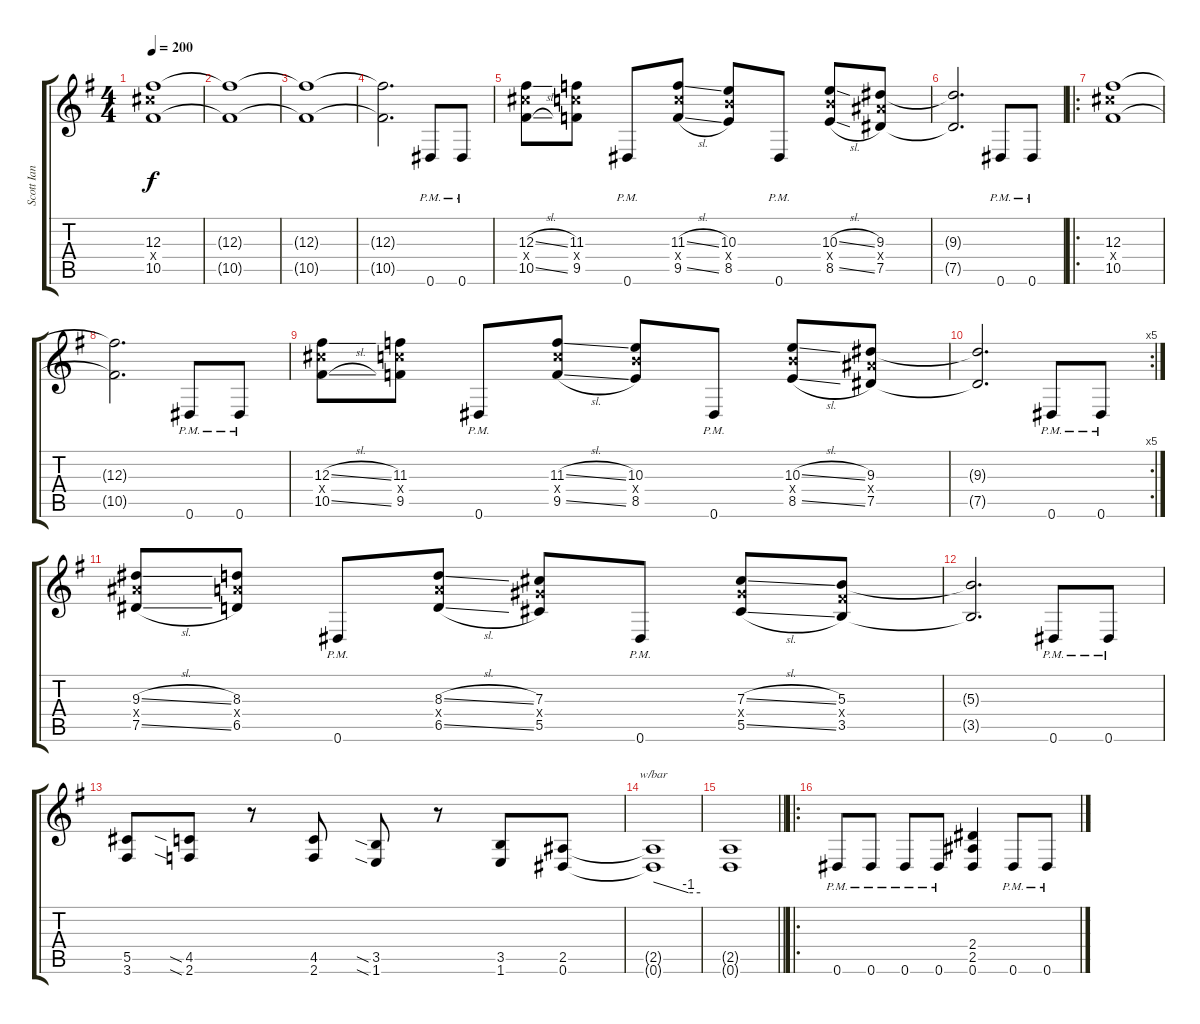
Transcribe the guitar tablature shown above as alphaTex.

\track ("Scott Ian" "Scott Ian") {instrument distortionguitar}
\staff {score tabs}
\tuning (Eb4 Bb3 Gb3 Db3 Ab2 Eb2) {hide}
\ts (4 4)
\tempo 200
\clef g2
\ks g
(12.3 12.4{x} 10.5).1{dy f instrument distortionguitar} |
(12.3{t} 10.5{t}).1 |
(12.3{t} 10.5{t}).1 |
(12.3{t} 10.5{t}).2{d} 0.6{pm}.8 0.6{pm}.8 |
(12.3{sl} 12.4{x} 10.5{sl}).8 (11.3 11.4{x} 9.5).8 0.6{pm}.8 (11.3{sl} 11.4{x} 9.5{sl}).8 (10.3 10.4{x} 8.5).8 0.6{pm}.8 (10.3{sl} 10.4{x} 8.5{sl}).8 (9.3 9.4{x} 7.5).8 |
(9.3{t} 7.5{t}).2{d} 0.6{pm}.8 0.6{pm}.8 |
\ro
(12.3 12.4{x} 10.5).1 |
(12.3{t} 10.5{t}).2{d} 0.6{pm}.8 0.6{pm}.8 |
(12.3{sl} 12.4{x} 10.5{sl}).8 (11.3 11.4{x} 9.5).8 0.6{pm}.8 (11.3{sl} 11.4{x} 9.5{sl}).8 (10.3 10.4{x} 8.5).8 0.6{pm}.8 (10.3{sl} 10.4{x} 8.5{sl}).8 (9.3 9.4{x} 7.5).8 |
\rc 5
(9.3{t} 7.5{t}).2{d} 0.6{pm}.8 0.6{pm}.8 |
(9.3{sl} 9.4{x} 7.5{sl}).8 (8.3 8.4{x} 6.5).8 0.6{pm}.8 (8.3{sl} 8.4{x} 6.5{sl}).8 (7.3 7.4{x} 5.5).8 0.6{pm}.8 (7.3{sl} 7.4{x} 5.5{sl}).8 (5.3 5.4{x} 3.5).8 |
(5.3{t} 3.5{t}).2{d} 0.6{pm}.8 0.6{pm}.8 |
(5.5 3.6).8 (4.5{sia} 2.6{sia}).8 r.8 (4.5 2.6).8 (3.5{sia} 1.6{sia}).8 r.8 (3.5 1.6).8 (2.5 0.6).8 |
(2.5{t} 0.6{t}).1{tbe (custom default 0 0 45 -4 60 -4)} |
\barLineRight lightlight
(2.5{t} 0.6{t}).1 |
\ro
0.6{pm}.8 0.6{pm}.8 0.6{pm}.8 0.6{pm}.8 (2.4 2.5 0.6).4 0.6{pm}.8 0.6{pm}.8
